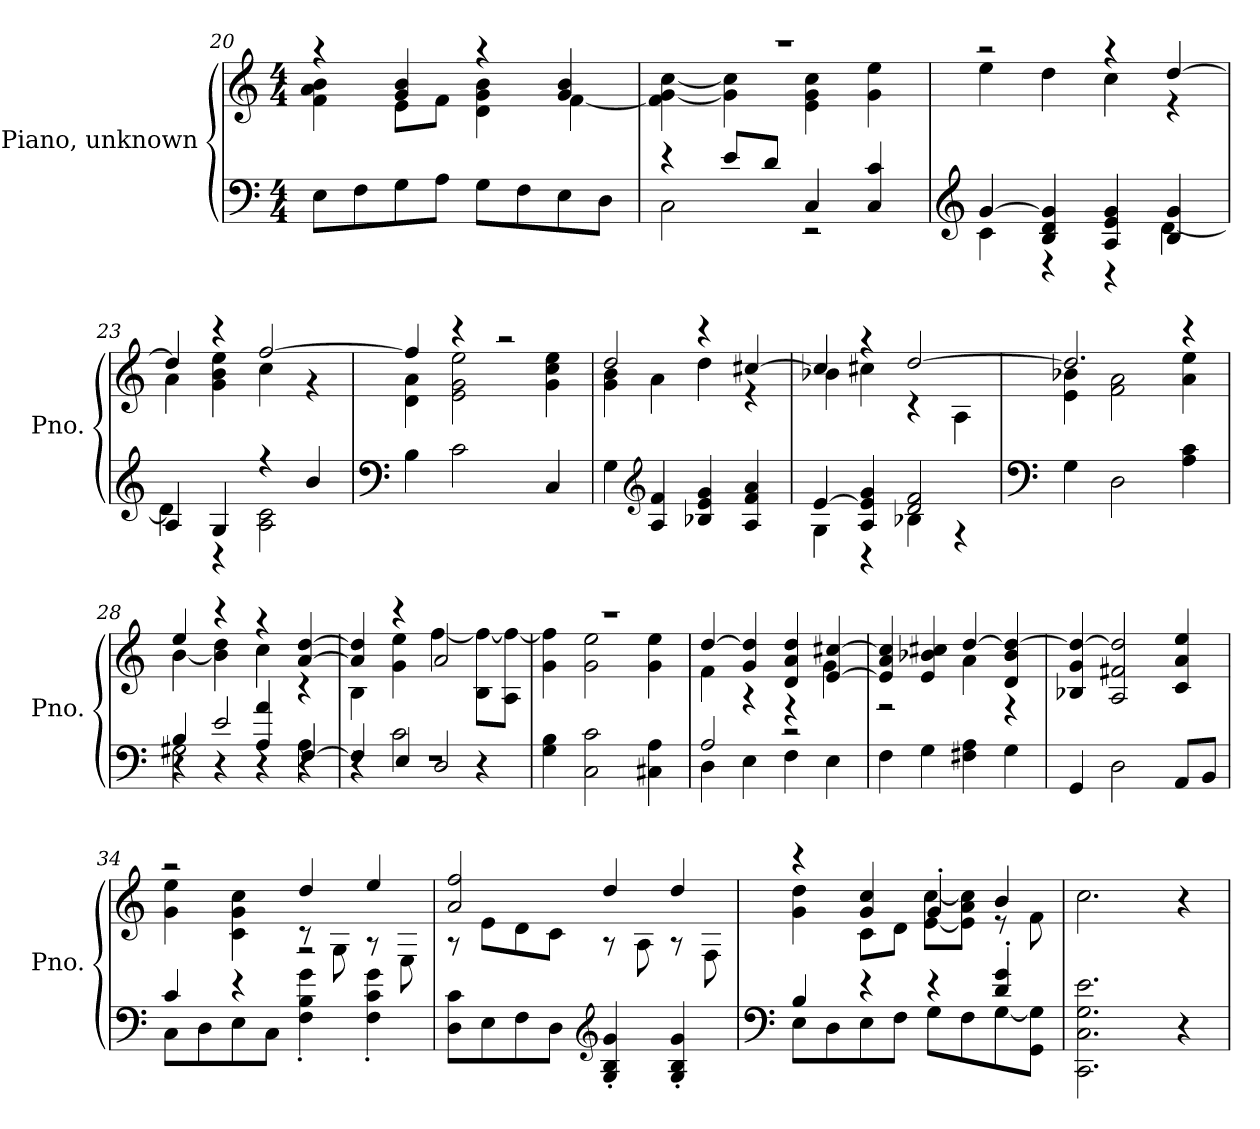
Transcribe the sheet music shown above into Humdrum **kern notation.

**kern	**kern
*part1	*part1
*staff2	*staff1
*I"Piano, unknown	*
*I'Pno.	*
!!LO:LB:g=z
*clefF4	*clefG2
*k[]	*k[]
*M4/4	*M4/4
=20	=20
*	*^
8E\L	4r	4f\ 4a\ 4b\
8F\	.	.
8G\	4g/ 4b/	8e\L
8A\J	.	8f\J
8G\L	4r	4d\ 4g\ 4b\
8F\	.	.
8E\	4g/ 4b/	[4f\
8D\J	.	.
=21	=21	=21
*^	*	*
4r	2C\	1r	4f\] [4g\ [4cc\
8e/L	.	.	4g\] 4cc\]
8d/J	.	.	.
4C/	2r	.	4e\ 4g\ 4cc\
4C/ 4c/	.	.	4g\ 4ee\
=22	=22	=22	=22
*clefG2	*	*	*
[4g/	4c\	2r	4ee\
4B/ 4d/ 4g/]	4r	.	4dd\
4A/ 4e/ 4g/	4r	4r	4cc\
4B/ 4g/	[4d\	[4dd/	4r
=23	=23	=23	=23
4A/	4d\]	4dd/]	4a\
4G/	4r	4r	4g\ 4b\ 4ee\
4r	2A\ 2c\	[2ff/	4cc\
4b/	.	.	4r
*v	*v	*	*
=24	=24	=24
*clefF4	*	*
4B\	4ff/]	4d\ 4a\
2c\	4r	2e\ 2g\ 2ee\
.	2r	.
4C/	.	4g\ 4cc\ 4ee\
=25	=25	=25
4G\	2dd/	4g\ 4b\
*clefG2	*	*
4A/ 4f/	.	4a\
4B-X/ 4e/ 4g/	4r	4dd\
4A/ 4f/ 4a/	[4cc#X/	4r
!!LO:LB:g=z	!!
=26	=26	=26
*^	*	*
[4e/	4G\	4cc#/]	4b-X\
4A/ 4e/] 4g/	4r	4r	4cc#X\
2d/ 2f/	4B-X\	[2dd/	4r
.	4r	.	4A\
*v	*v	*	*
=27	=27	=27
*clefF4	*	*
4G\	2.dd/]	4e\ 4b-X\
2D\	.	2f\ 2a\
4A\ 4c\	4r	4a\ 4ee\
=28	=28	=28
*^	*	*
*	*^	*	*
4r	2G#X\	4B/	4ee/	[4b\
2e/	.	4r	4r	4b\] 4dd\
.	4r	4A/ 4a/	4r	4cc\
4r	4A\	[4F/	[4a/ [4dd/	4r
=29	=29	=29	=29	=29
1r	4r	4F/]	4a/] 4dd/]	4B\
.	2c\	4E/	4r	4g\ 4ee\
.	.	2D/	2a/	[4ff\
.	4r	.	.	8B\ 8ff\_L
.	.	.	.	8A\ 8ff\_J
*v	*v	*v	*	*
=30	=30	=30
4G\ 4B\	1r	4g\ 4ff\]
2C\ 2c\	.	2g\ 2ee\
4C#X\ 4A\	.	4g\ 4ee\
=31	=31	=31
*^	*	*
2A/	4D\	[4dd/	4f\
.	4E\	4g/ 4dd/]	4r
2r	4F\	4d/ 4a/ 4dd/	4r
.	4E\	[4e/ [4cc#X/	4g\
*v	*v	*	*
!!LO:PB:g=z	!!
=32	=32	=32
4F\	4e/] 4a/ 4cc#/]	2r
4G\	4e/ 4b-X/ 4cc#X/	.
4F#X\ 4A\	[4dd/	4a\
4G\	4d/ 4b-/ 4dd/_	4r
*	*v	*v
=33	=33
4GG/	4B-X/ 4g/ 4dd/_
2D\	2A/ 2f#X/ 2dd/]
8AA/L	4c/ 4a/ 4ee/
8BB/J	.
=34	=34
*^	*^
4c/	8C\L	2r	4g\ 4ee\
.	8D\	.	.
4r	8E\	.	4c\ 4g\ 4cc\
.	8C\J	.	.
2r	4F\' 4B\' 4g\'	4dd/	8r
.	.	.	8G\
.	4F\' 4c\' 4g\'	4ee/	8r
.	.	.	8E\
*v	*v	*	*
=35	=35	=35
8D\ 8c\L	2a/ 2ff/	8r
8E\	.	8e\L
8F\	.	8d\
8D\J	.	8c\J
*clefG2	*	*
4G/' 4B/' 4g/'	4dd/	8r
.	.	8A\
4G/' 4B/' 4g/'	4dd/	8r
.	.	8F\
=36	=36	=36
*clefF4	*	*
*^	*	*
4B/	8E\L	4r	4g\ 4dd\
.	8D\	.	.
4r	8E\	4g/ 4cc/	8c\L
.	8F\J	.	8d\J
4r	8G\L	4g'/	[8e\ [8cc\L
.	8F\	.	8e\] 8a\ 8cc\]J
4d/' 4g/'	[8G\	4b/	8r
.	8GG\ 8G\]J	.	8f\
*v	*v	*	*
*	*v	*v
!!LO:LB:g=z
=37	=37
2.CC\ 2.C\ 2.G\ 2.e\	2.cc\
4r	4r
=	=
*-	*-
